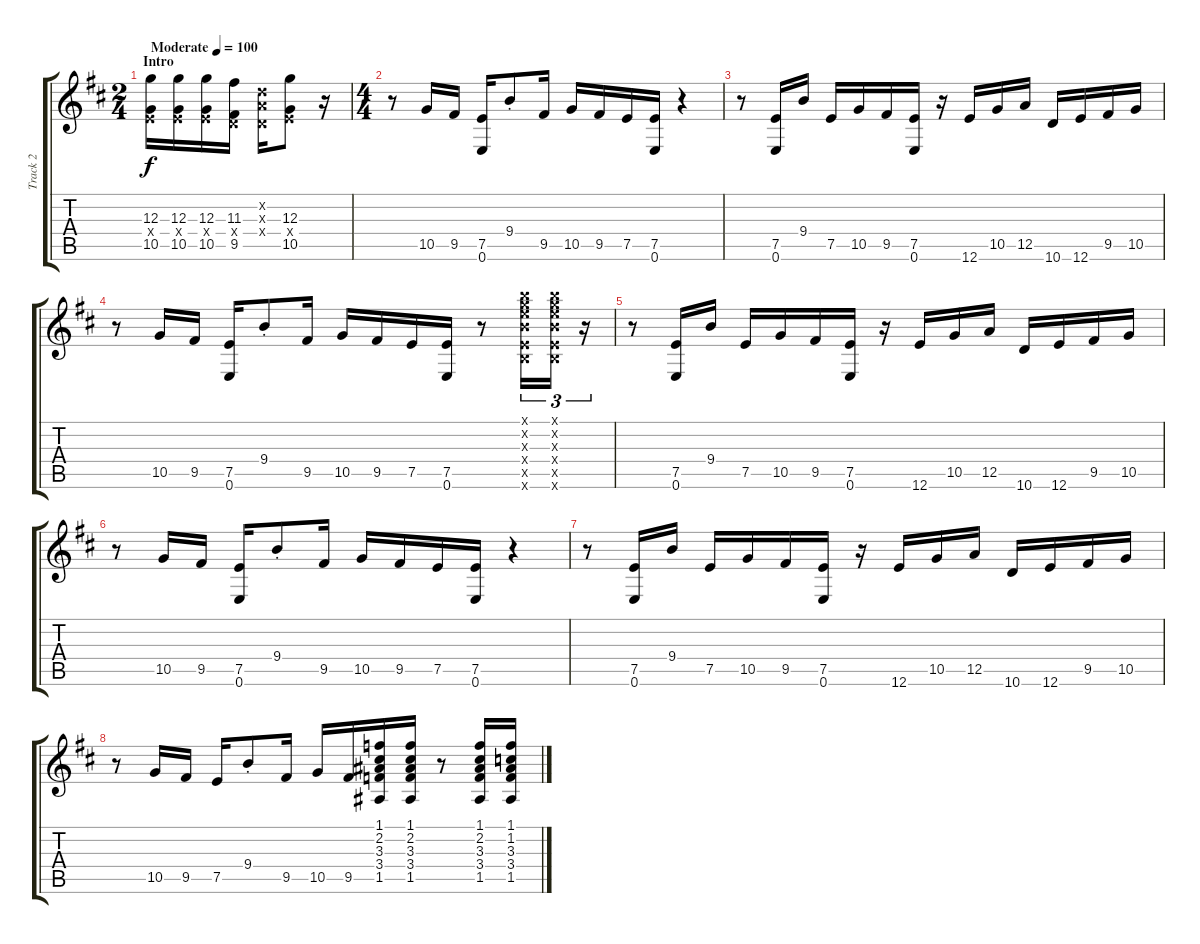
\track ("Track 2" "Track 2") {instrument overdrivenguitar}
\staff {score tabs}
\tuning (E4 B3 G3 D3 A2 E2) {hide}
\ts (2 4)
\section ("" "Intro")
\tempo (100 "Moderate")
\clef g2
\ks bminor
(12.3 2.4{x} 10.5).16{dy f instrument overdrivenguitar} (12.3 2.4{x} 10.5).16 (12.3 2.4{x} 10.5).16 (11.3 0.4{x} 9.5).16 (3.2{x} 2.3{x} 0.4{x}).16 (12.3 2.4{x} 10.5).8 r.16 |
\ts (4 4)
r.8 10.5.16 9.5.16 (7.5 0.6).16 9.4{st}.8 9.5.16 10.5.16 9.5.16 7.5.16 (7.5 0.6).16 r.4 |
r.8 (7.5 0.6).16 9.4.16 7.5.16 10.5.16 9.5.16 (7.5 0.6).16 r.16 12.6.16 10.5.16 12.5.16 10.6.16 12.6.16 9.5.16 10.5.16 |
r.8 10.5.16 9.5.16 (7.5 0.6).16 9.4{st}.8 9.5.16 10.5.16 9.5.16 7.5.16 (7.5 0.6).16 r.8 (7.1{x} 8.2{x} 9.3{x} 9.4{x} 7.5{x} 7.6{x}).16{tu (3 2)} (7.1{x} 8.2{x} 9.3{x} 9.4{x} 7.5{x} 7.6{x}).16{tu (3 2)} r.16{tu (3 2)} |
r.8 (7.5 0.6).16 9.4.16 7.5.16 10.5.16 9.5.16 (7.5 0.6).16 r.16 12.6.16 10.5.16 12.5.16 10.6.16 12.6.16 9.5.16 10.5.16 |
r.8 10.5.16 9.5.16 (7.5 0.6).16 9.4{st}.8 9.5.16 10.5.16 9.5.16 7.5.16 (7.5 0.6).16 r.4 |
r.8 (7.5 0.6).16 9.4.16 7.5.16 10.5.16 9.5.16 (7.5 0.6).16 r.16 12.6.16 10.5.16 12.5.16 10.6.16 12.6.16 9.5.16 10.5.16 |
r.8 10.5.16 9.5.16 7.5.16 9.4{st}.8 9.5.16 10.5.16 9.5.16 (1.1 2.2 3.3 3.4 1.5).16 (1.1 2.2 3.3 3.4 1.5).16 r.8 (1.1 2.2 3.3 3.4 1.5).16 (1.1 1.2 3.3 3.4 1.5).16
